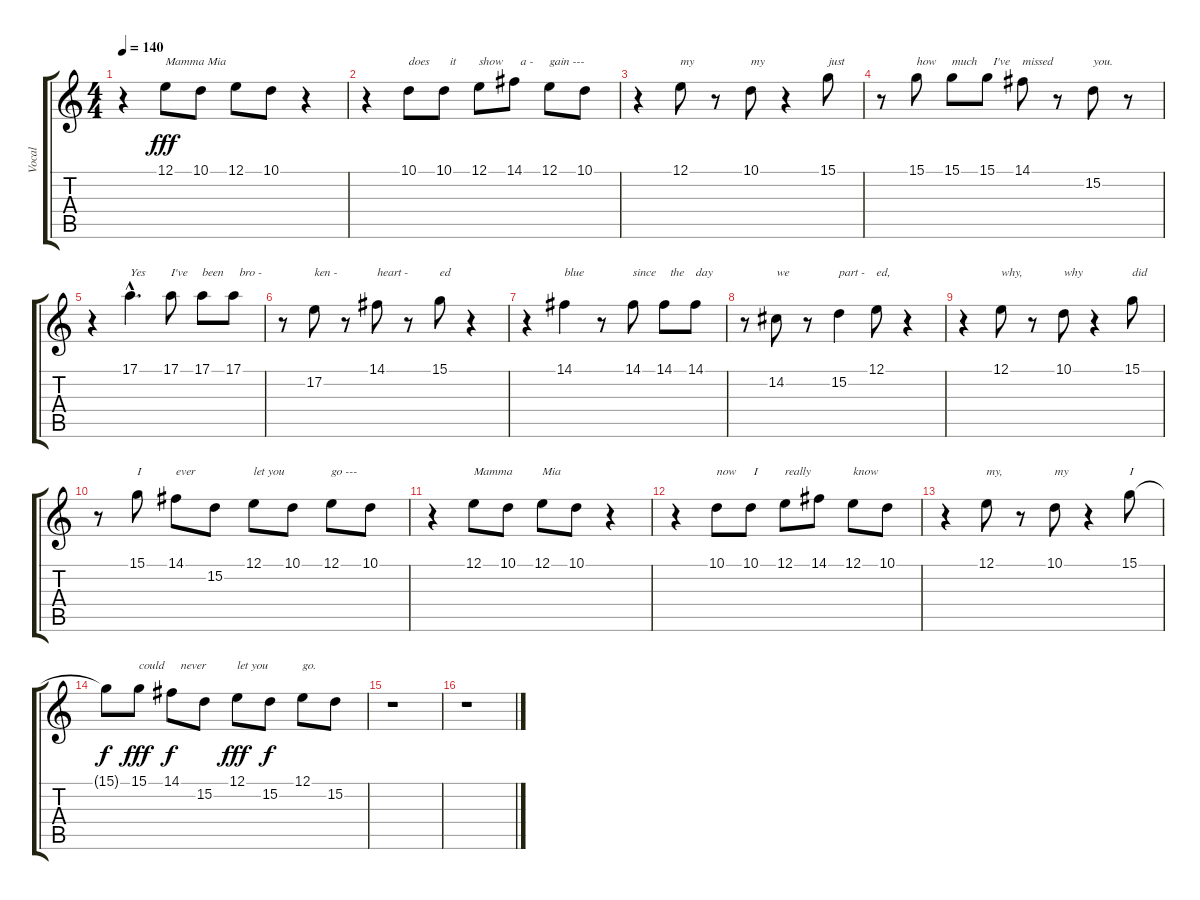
\track ("Vocal" "Vocal") {instrument honkytonkpiano}
\staff {score tabs}
\tuning (E4 B3 G3 D3 A2 E2) {hide}
\ts (4 4)
\tempo 140
\clef g2
\ks c
r.4{dy fff} 12.1.8{txt "Mamma Mia"} 10.1.8 12.1.8 10.1.8 r.4 |
r.4 10.1.8{txt "does"} 10.1.8{txt "  it"} 12.1.8{txt "show"} 14.1.8{txt "  a -"} 12.1.8{txt "gain ---"} 10.1.8 |
r.4 12.1.8{txt "my"} r.8 10.1.8{txt "my"} r.4 15.1.8{txt "just"} |
r.8 15.1.8{txt "how"} 15.1.8{txt "much"} 15.1.8{txt "  I've"} 14.1.8{txt "missed"} r.8 15.2.8{txt "you."} r.8 |
r.4 17.1{hac}.4{d txt "Yes"} 17.1.8{txt "I've"} 17.1.8{txt "been"} 17.1.8{txt "  bro -"} |
r.8 17.2.8{txt "ken -"} r.8 14.1.8{txt "heart -"} r.8 15.1.8{txt "ed"} r.4 |
r.4 14.1.4{txt "blue"} r.8 14.1.8{txt "since"} 14.1.8{txt "  the "} 14.1.8{txt "day"} |
r.8 14.2.8{txt "we"} r.8 15.2.4{txt "part -"} 12.1.8{txt "ed,"} r.4 |
r.4 12.1.8{txt "why,"} r.8 10.1.8{txt "why"} r.4 15.1.8{txt "did"} |
r.8 15.1.8{txt "I"} 14.1.8{txt "ever"} 15.2.8 12.1.8{txt "let you"} 10.1.8 12.1.8{txt "go ---"} 10.1.8 |
r.4 12.1.8{txt "Mamma"} 10.1.8 12.1.8{txt "Mia"} 10.1.8 r.4 |
r.4 10.1.8{txt "now"} 10.1.8{txt " I"} 12.1.8{txt "really"} 14.1.8 12.1.8{txt "know"} 10.1.8 |
r.4 12.1.8{txt "my,"} r.8 10.1.8{txt "my"} r.4 15.1.8{txt "I"} |
15.1{t}.8{txt " " dy f} 15.1.8{txt "could" dy fff} 14.1.8{txt "   never" dy f} 15.2.8{txt " "} 12.1.8{txt "let you" dy fff} 15.2.8{dy f} 12.1.8{txt "go."} 15.2.8 |
r.1 |
r.1
